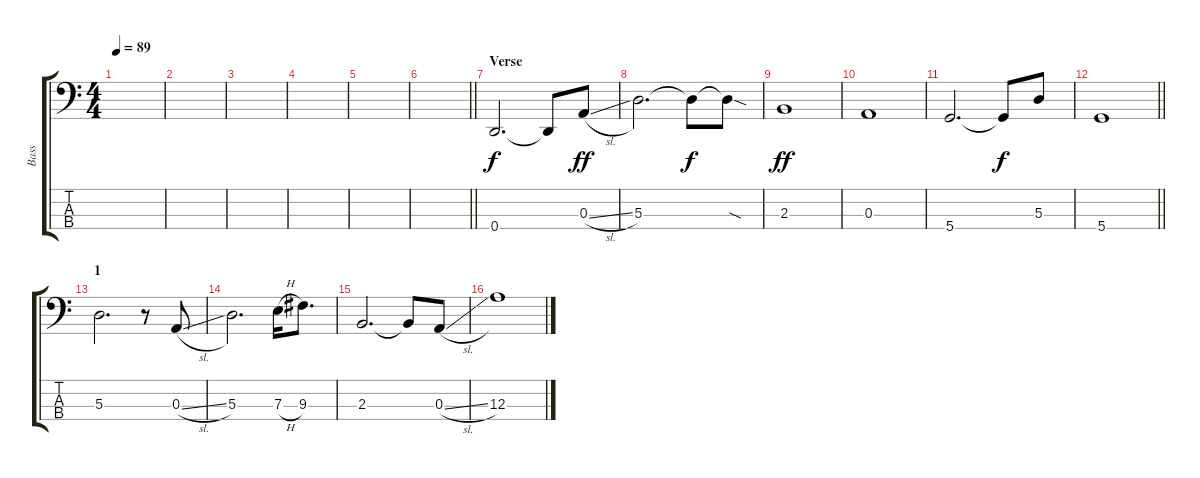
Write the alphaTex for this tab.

\track ("Bass" "Bass") {instrument electricguitarjazz}
\staff {score tabs}
\tuning (G2 D2 A1 D1) {hide}
\ts (4 4)
\tempo 89
\clef f4
\ks c
|
|
|
|
|
\barLineRight lightlight
|
\section ("" "Verse")
0.4.2{d} 0.4{t}.8{dy f} 0.3{sl}.8{dy ff} |
5.3.2{d} 5.3{t}.8{dy f} 5.3{sod t}.8 |
2.3.1{dy ff} |
0.3.1 |
5.4.2{d} 5.4{t}.8{dy f} 5.3.8 |
\barLineRight lightlight
5.4.1 |
\section ("" "1")
5.3.2{d} r.8 0.3{sl}.8 |
5.3.2{d} 7.3{h}.16 9.3.8{d} |
2.3.2{d} 2.3{t}.8 0.3{sl}.8 |
12.3.1
